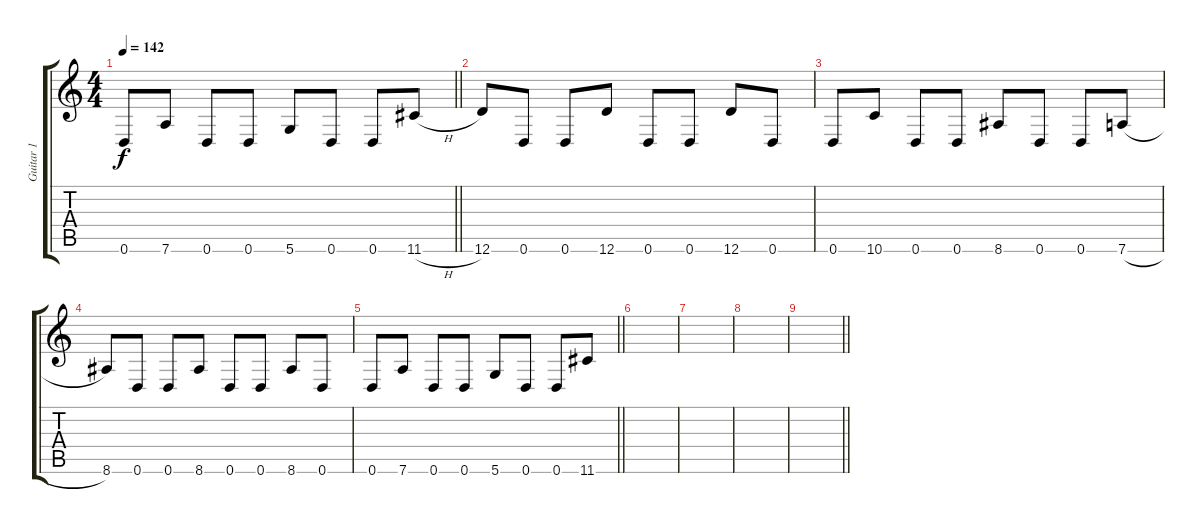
\track ("Guitar 1" "Guitar 1") {instrument distortionguitar}
\staff {score tabs}
\tuning (E4 B3 G3 D3 A2 D2) {hide}
\ts (4 4)
\tempo 142
\clef g2
\barLineRight lightlight
\ks c
0.6.8{dy f} 7.6.8 0.6.8 0.6.8 5.6.8 0.6.8 0.6.8 11.6{h}.8 |
12.6.8 0.6.8 0.6.8 12.6.8 0.6.8 0.6.8 12.6.8 0.6.8 |
0.6.8 10.6.8 0.6.8 0.6.8 8.6.8 0.6.8 0.6.8 7.6{h}.8 |
8.6.8 0.6.8 0.6.8 8.6.8 0.6.8 0.6.8 8.6.8 0.6.8 |
\barLineRight lightlight
0.6.8 7.6.8 0.6.8 0.6.8 5.6.8 0.6.8 0.6.8 11.6.8 |
|
|
|
\barLineRight lightlight
